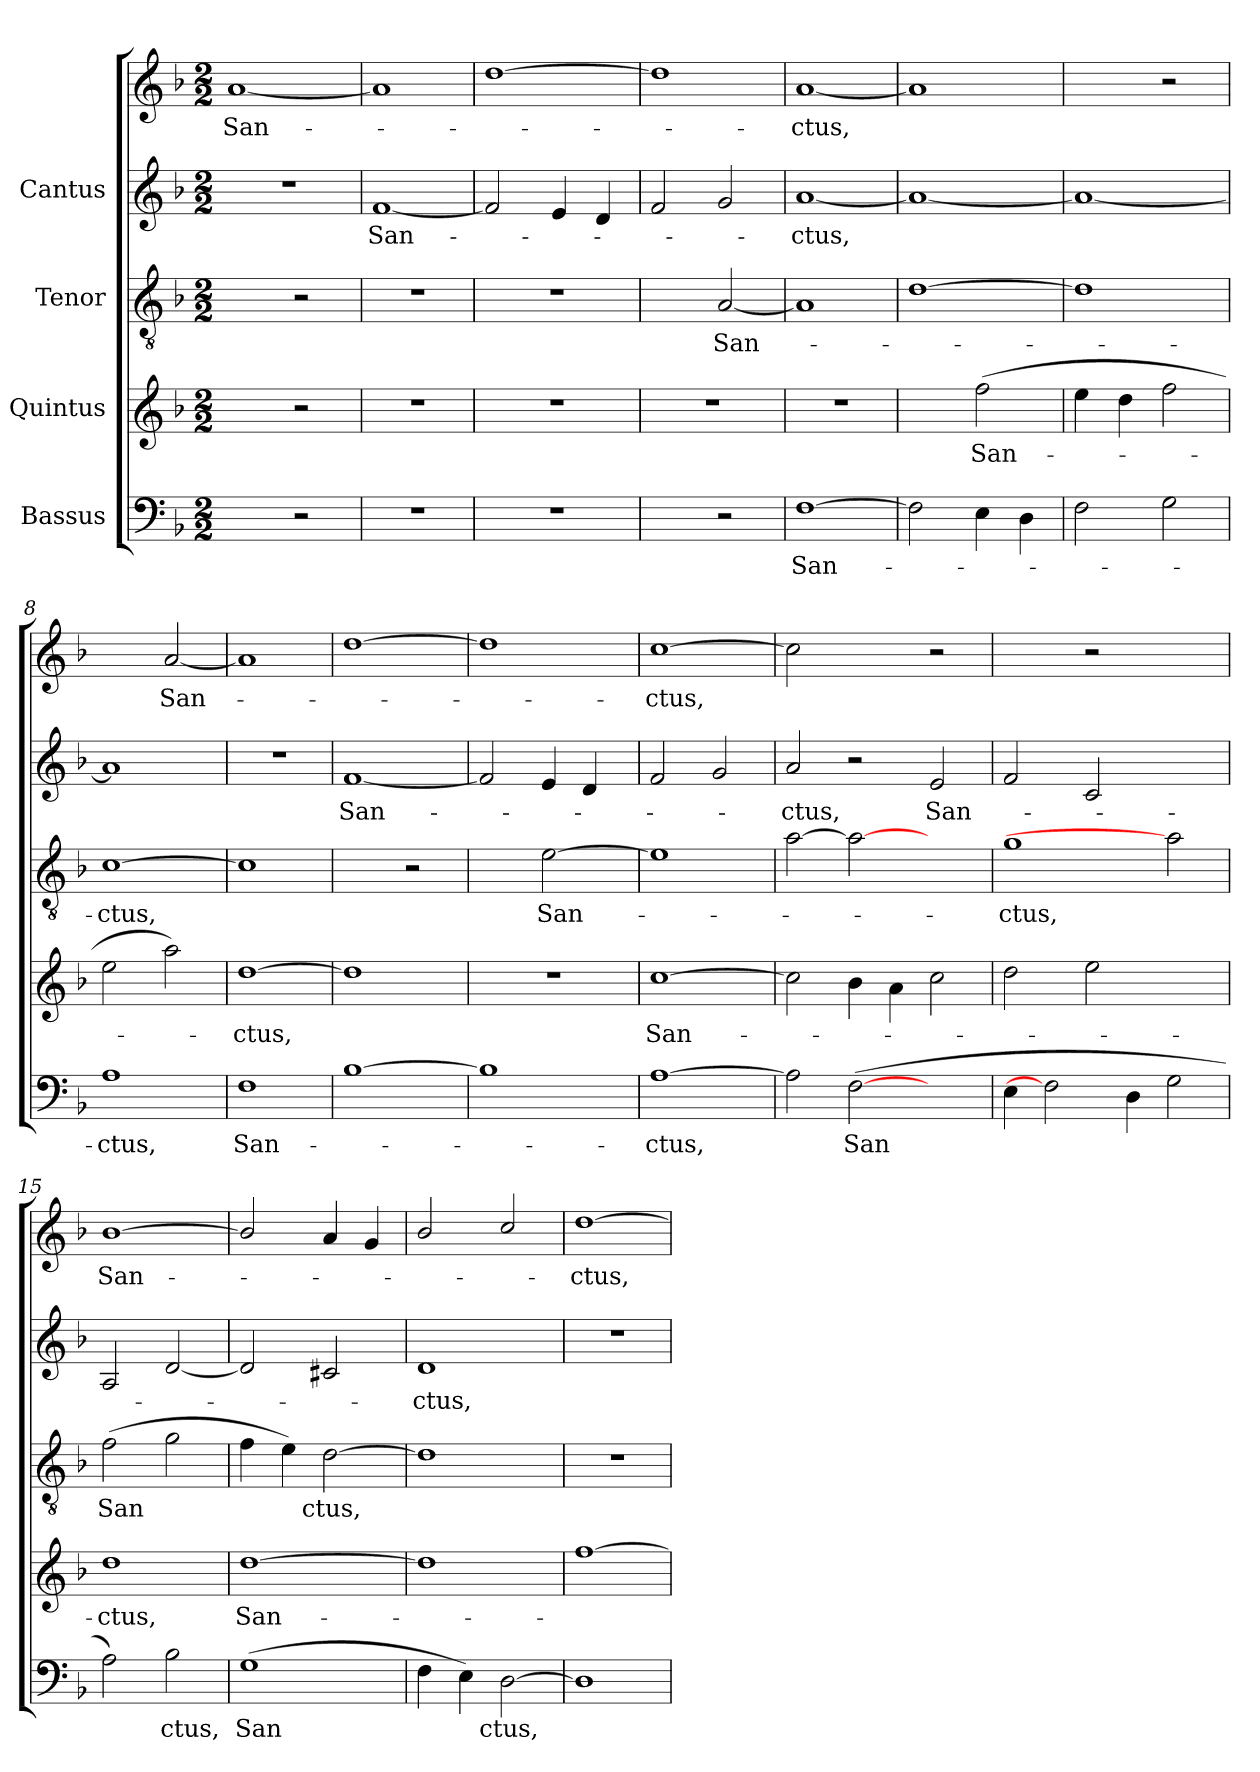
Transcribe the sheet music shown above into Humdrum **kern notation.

**kern	**text	**kern	**text	**kern	**text	**kern	**text	**kern	**text
*part4	*part4	*part3	*part3	*part2	*part2	*part1	*part1	*part1	*part1
*staff5	*staff5	*staff4	*staff4	*staff3	*staff3	*staff2	*staff2	*staff1	*staff1
*I"Bassus	*	*I"Quintus	*	*I"Tenor	*	*I"Cantus	*	*	*
!!LO:PB:g=z
*stria5	*	*stria5	*	*stria5	*	*stria5	*	*stria5	*
*clefF4	*	*clefG2	*	*clefGv2	*	*clefG2	*	*clefG2	*
*k[b-]	*	*k[b-]	*	*k[b-]	*	*k[b-]	*	*k[b-]	*
*F:	*	*F:	*	*F:	*	*F:	*	*F:	*
*M2/2	*	*M2/2	*	*M2/2	*	*M2/2	*	*M2/2	*
*MM216	*	*MM216	*	*MM216	*	*MM216	*	*MM216	*
=1	=1	=1	=1	=1	=1	=1	=1	=1	=1
!	!	!	!	!	!	!	!	!	!LO:LY:b
2ryy	.	2ryy	.	2ryy	.	1r	.	[<1a	San-
2r	.	2r	.	2r	.	.	.	.	.
!!LO:LB:g=z
=2	=2	=2	=2	=2	=2	=2	=2	=2	=2
!	!	!	!	!	!	!	!LO:LY:b:cj	!	!
1r	.	1r	.	1r	.	[<1f	-San-	1a]	.
!!LO:LB:g=z
=3	=3	=3	=3	=3	=3	=3	=3	=3	=3
1r	.	1r	.	1r	.	2f/]	.	[>1dd	.
.	.	.	.	.	.	4e/	.	.	.
.	.	.	.	.	.	4d/	.	.	.
!!LO:LB:g=z
=4	=4	=4	=4	=4	=4	=4	=4	=4	=4
2ryy	.	1r	.	2ryy	.	2f/	.	1dd]	.
!	!	!	!	!	!LO:LY:b:cj	!	!	!	!
2r	.	.	.	[<2A/	San-	2g/	.	.	.
!!LO:LB:g=z
=5	=5	=5	=5	=5	=5	=5	=5	=5	=5
!	!LO:LY:b:cj	!	!	!	!	!	!LO:LY:b:cj	!	!LO:LY:b
[>1F	San-	1r	.	1A]	.	[<1a	ctus,	[<1a	-ctus,
!!LO:PB:g=z
=6	=6	=6	=6	=6	=6	=6	=6	=6	=6
2F\]	.	2ryy	.	[>1d	.	1a_<	.	1a]	.
!	!	!	!LO:LY:b:cj	!	!	!	!	!	!
4E\	.	(>2ff\	San-	.	.	.	.	.	.
4D\	.	.	.	.	.	.	.	.	.
!!LO:LB:g=z
=7	=7	=7	=7	=7	=7	=7	=7	=7	=7
2F\	.	4ee\	.	1d]	.	1a_<	.	2ryy	.
.	.	4dd\	.	.	.	.	.	.	.
2G\	.	2ff\	.	.	.	.	.	2r	.
=8	=8	=8	=8	=8	=8	=8	=8	=8	=8
!	!LO:LY:b:cj	!	!	!	!LO:LY:b:cj	!	!	!	!
1A	-ctus,	2ee\	.	[>1c	-ctus,	1a]	.	2ryy	.
!	!	!	!	!	!	!	!	!	!LO:LY:b
.	.	2aa\)	.	.	.	.	.	[<2a/	San-
=9	=9	=9	=9	=9	=9	=9	=9	=9	=9
!	!LO:LY:b:cj	!	!LO:LY:b:cj	!	!	!	!	!	!
1F	San-	[>1dd	-ctus,	1c]	.	1r	.	1a]	.
=10	=10	=10	=10	=10	=10	=10	=10	=10	=10
!	!	!	!	!	!	!	!LO:LY:b:cj	!	!
[>1B-	.	1dd]	.	2ryy	.	[<1f	-San-	[>1dd	.
.	.	.	.	2r	.	.	.	.	.
=11	=11	=11	=11	=11	=11	=11	=11	=11	=11
1B-]	.	1r	.	2ryy	.	2f/]	.	1dd]	.
!	!	!	!	!	!LO:LY:b:cj	!	!	!	!
.	.	.	.	[>2e\	San-	4e/	.	.	.
.	.	.	.	.	.	4d/	.	.	.
=12	=12	=12	=12	=12	=12	=12	=12	=12	=12
!	!LO:LY:b:cj	!	!LO:LY:b:cj	!	!	!	!	!	!LO:LY:b
[>1A	-ctus,	[>1cc	San-	1e]	.	2f/	.	[>1cc	-ctus,
.	.	.	.	.	.	2g/	.	.	.
=13	=13	=13	=13	=13	=13	=13	=13	=13	=13
!	!	!	!	!	!	!	!LO:LY:b:cj	!	!
2A\]	.	2cc\]	.	[>2a\	.	2a/	ctus,	2cc\]	.
!	!LO:LY:b:cj	!	!	!	!	!	!	!	!
(>[2F	San-	4b-\	.	2a_	.	2r	.	2ryy	.
.	.	4a\	.	.	.	.	.	.	.
!	!	!	!	!	!	!	!LO:LY:b:cj	!	!
2ryy	.	2cc\	.	2ryy	.	2e/	San-	2r	.
!!LO:LB:g=z
=14	=14	=14	=14	=14	=14	=14	=14	=14	=14
!	!	!	!	!	!LO:LY:b:cj	!	!	!	!
4E\	.	2dd\	.	1g	-ctus,	2f/	.	2ryy	.
2F]	.	.	.	.	.	.	.	.	.
.	.	2ee\	.	.	.	2c/	.	2r	.
4D\	.	.	.	.	.	.	.	.	.
2G\	.	2ryy	.	2a]	.	2ryy	.	2ryy	.
!!LO:PB:g=z
=15	=15	=15	=15	=15	=15	=15	=15	=15	=15
!	!LO:LY:b:cj	!	!LO:LY:b:cj	!	!LO:LY:b:cj	!	!	!	!LO:LY:b
2A\)	-	1dd	-ctus,	(>2f\	San-	2A/	.	[<1b-	-San-
!	!LO:LY:b:cj	!	!	!	!LO:LY:b:cj	!	!	!	!
2B-\	ctus,	.	.	2g\	--	[<2d/	.	.	.
!!LO:LB:g=z
=16	=16	=16	=16	=16	=16	=16	=16	=16	=16
!	!LO:LY:b:cj	!	!LO:LY:b:cj	!	!LO:LY:b:cj	!	!	!	!
(>1G	San-	[>1dd	San-	4f\	-	2d/]	.	2b-/]	.
!	!	!	!	!	!LO:LY:b:cj	!	!	!	!
.	.	.	.	4e\)	.	.	.	.	.
!	!	!	!	!	!LO:LY:b:cj	!	!	!	!
.	.	.	.	[>2d\	ctus,	2c#X/	.	4a/	.
.	.	.	.	.	.	.	.	4g/	.
!!LO:LB:g=z
=17	=17	=17	=17	=17	=17	=17	=17	=17	=17
!	!LO:LY:b:cj	!	!	!	!	!	!LO:LY:b:cj	!	!
4F\	-	1dd]	.	1d]	.	1d	-ctus,	2b-/	.
!	!LO:LY:b:cj	!	!	!	!	!	!	!	!
4E\)	.	.	.	.	.	.	.	.	.
!	!LO:LY:b:cj	!	!	!	!	!	!	!	!
[>2D\	ctus,	.	.	.	.	.	.	2cc/	.
!!LO:PB:g=z
=18	=18	=18	=18	=18	=18	=18	=18	=18	=18
!	!	!	!	!	!	!	!	!	!LO:LY:b
1D]	.	[>1ff	.	1r	.	1r	.	[>1dd	ctus,
=	=	=	=	=	=	=	=	=	=
*-	*-	*-	*-	*-	*-	*-	*-	*-	*-
